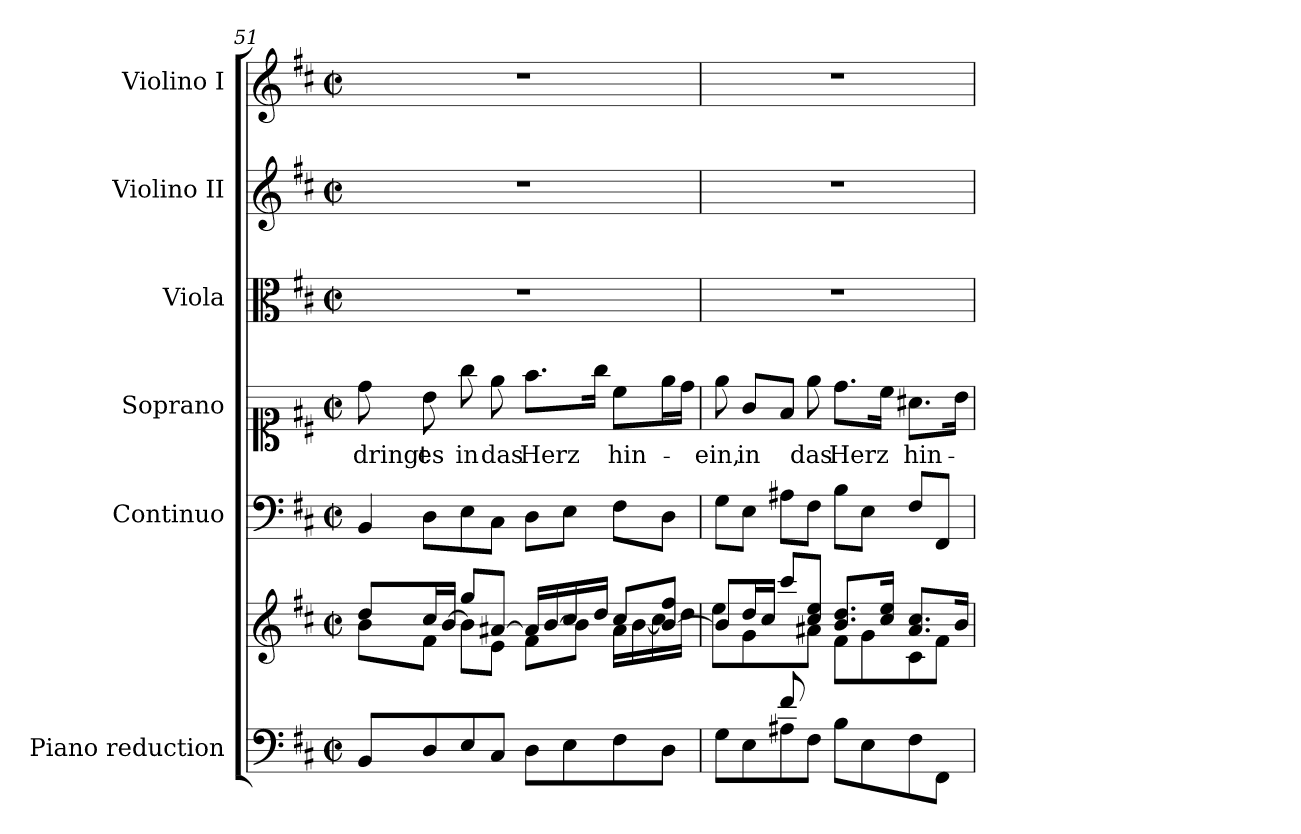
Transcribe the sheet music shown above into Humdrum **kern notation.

**kern	**kern	**kern	**kern	**text	**kern	**kern	**kern
*part6	*part6	*part5	*part4	*part4	*part3	*part2	*part1
*staff7	*staff6	*staff5	*staff4	*staff4	*staff3	*staff2	*staff1
*I"Piano reduction	*	*I"Continuo	*I"Soprano	*	*I"Viola	*I"Violino II	*I"Violino I
*I'Pno	*	*	*	*	*I'Vla	*I'Vln	*I'Vln
*clefF4	*clefG2	*clefF4	*clefC1	*	*clefC3	*clefG2	*clefG2
*k[f#c#]	*k[f#c#]	*k[f#c#]	*k[f#c#]	*	*k[f#c#]	*k[f#c#]	*k[f#c#]
*M2/2	*M2/2	*M2/2	*M2/2	*	*M2/2	*M2/2	*M2/2
*met(c|)	*met(c|)	*met(c|)	*met(c|)	*	*met(c|)	*met(c|)	*met(c|)
=51	=51	=51	=51	=51	=51	=51	=51
*	*^	*	*	*	*	*	*
!	!	!	!	!	!LO:LY:b	!	!	!
8BB/L	8dd/L	8b\L	8BB/J	8dd\	dringt	1r	1r	1r
!	!	!	!	!	!LO:LY:b	!	!	!
8D/	16cc#/L	8f#\J	8D\L	8b\	es	.	.	.
.	[<16b/JJ	.	.	.	.	.	.	.
!	!	!	!	!	!LO:LY:b	!	!	!
8E/	8gg/L	8b\L]	8E\	8gg\	in	.	.	.
!	!	!	!	!	!LO:LY:b	!	!	!
8C#/J	[8a#X/J	8e\J	8C#\J	8ee\	das	.	.	.
!	!	!	!	!	!LO:LY:b	!	!	!
8D\L	16a#/LL]	8f#\L	8D\L	8.ff#\L	Herz	.	.	.
.	[<16b/	.	.	.	.	.	.	.
8E\	16cc#/	8b\J]	8E\J	.	.	.	.	.
.	16dd/JJ	.	.	16gg\Jk	.	.	.	.
!	!	!	!	!	!LO:LY:b	!	!	!
8F#\	8cc#/L	16a#\LL	8F#\L	8cc#\L	hin-	.	.	.
.	.	[16b\	.	.	.	.	.	.
8D\J	8b/_ 8ff#/J	16cc#\	8D\J	16ee\L	.	.	.	.
.	.	16dd\JJ	.	16dd\JJ	.	.	.	.
=52	=52	=52	=52	=52	=52	=52	=52	=52
*^	*	*	*	*	*	*	*	*
!	!	!	!	!	!	!LO:LY:b	!	!	!
4ryy	8G\L	8b/L]	8ee\L	8G\L	8ee\	-ein,	1r	1r	1r
!	!	!	!	!	!	!LO:LY:b	!	!	!
.	8E\	16dd/L	8g\J	8E\J	8g/L	in	.	.	.
.	.	16cc#/JJ	.	.	.	.	.	.	.
8f#/L	8A#X\	8ccc#/L	8ryy	8A#X\L	8f#/J	.	.	.	.
!	!	!	!	!	!	!LO:LY:b	!	!	!
2ryy	8F#\J	8cc#/ 8ee/J	8a#X\J	8F#\J	8ee\	das	.	.	.
!	!	!	!	!	!	!LO:LY:b	!	!	!
.	8B\L	8.b/ 8.dd/L	8f#\L	8B\L	8.dd\L	Herz	.	.	.
.	8E\	.	8g\	8E\J	.	.	.	.	.
.	.	16cc#/ 16ee/Jk	.	.	16cc#\Jk	.	.	.	.
!	!	!	!	!	!	!LO:LY:b	!	!	!
.	8F#\	8.a#/ 8.cc#/L	8c#\	8F#/L	8.a#X\L	hin-	.	.	.
8ryy	8FF#\J	.	8f#\J	8FF#/J	.	.	.	.	.
.	.	16b/Jk	.	.	16b\Jk	.	.	.	.
*v	*v	*	*	*	*	*	*	*	*
*	*v	*v	*	*	*	*	*	*
=	=	=	=	=	=	=	=
*-	*-	*-	*-	*-	*-	*-	*-
